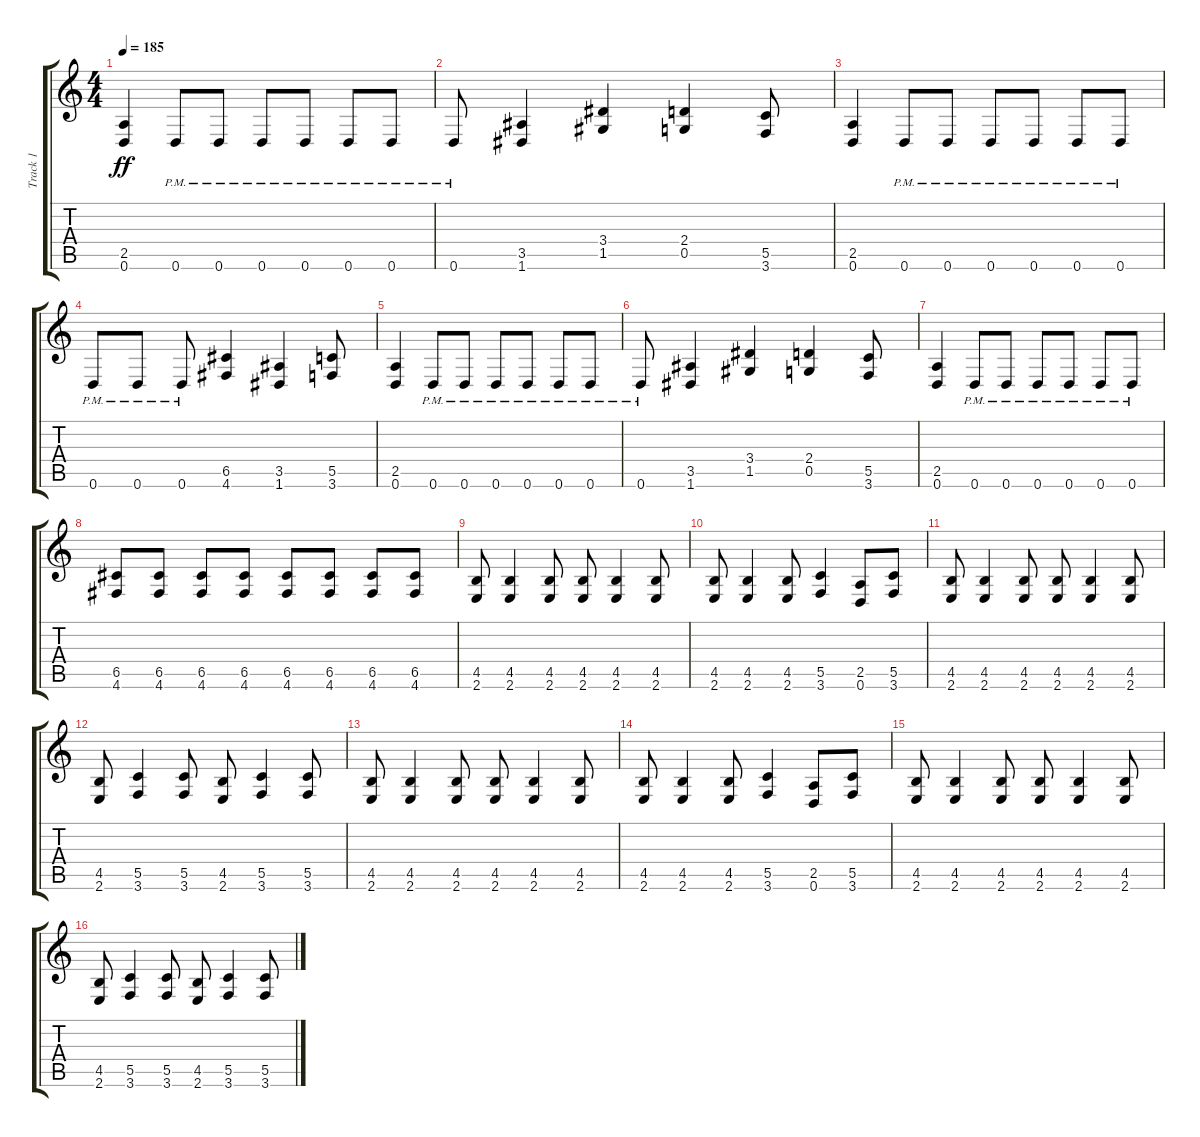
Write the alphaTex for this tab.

\track ("Track 1" "Track 1") {instrument distortionguitar}
\staff {score tabs}
\tuning (D4 A3 F3 C3 G2 D2) {hide}
\ts (4 4)
\tempo 185
\clef g2
\ks c
(2.5 0.6).4{dy ff} 0.6{pm}.8 0.6{pm}.8 0.6{pm}.8 0.6{pm}.8 0.6{pm}.8 0.6{pm}.8 |
0.6{pm}.8 (3.5 1.6).4 (3.4 1.5).4 (2.4 0.5).4 (5.5 3.6).8 |
(2.5 0.6).4 0.6{pm}.8 0.6{pm}.8 0.6{pm}.8 0.6{pm}.8 0.6{pm}.8 0.6{pm}.8 |
0.6{pm}.8 0.6{pm}.8 0.6{pm}.8 (6.5 4.6).4 (3.5 1.6).4 (5.5 3.6).8 |
(2.5 0.6).4 0.6{pm}.8 0.6{pm}.8 0.6{pm}.8 0.6{pm}.8 0.6{pm}.8 0.6{pm}.8 |
0.6{pm}.8 (3.5 1.6).4 (3.4 1.5).4 (2.4 0.5).4 (5.5 3.6).8 |
(2.5 0.6).4 0.6{pm}.8 0.6{pm}.8 0.6{pm}.8 0.6{pm}.8 0.6{pm}.8 0.6{pm}.8 |
(6.5 4.6).8 (6.5 4.6).8 (6.5 4.6).8 (6.5 4.6).8 (6.5 4.6).8 (6.5 4.6).8 (6.5 4.6).8 (6.5 4.6).8 |
(4.5 2.6).8 (4.5 2.6).4 (4.5 2.6).8 (4.5 2.6).8 (4.5 2.6).4 (4.5 2.6).8 |
(4.5 2.6).8 (4.5 2.6).4 (4.5 2.6).8 (5.5 3.6).4 (2.5 0.6).8 (5.5 3.6).8 |
(4.5 2.6).8 (4.5 2.6).4 (4.5 2.6).8 (4.5 2.6).8 (4.5 2.6).4 (4.5 2.6).8 |
(4.5 2.6).8 (5.5 3.6).4 (5.5 3.6).8 (4.5 2.6).8 (5.5 3.6).4 (5.5 3.6).8 |
(4.5 2.6).8 (4.5 2.6).4 (4.5 2.6).8 (4.5 2.6).8 (4.5 2.6).4 (4.5 2.6).8 |
(4.5 2.6).8 (4.5 2.6).4 (4.5 2.6).8 (5.5 3.6).4 (2.5 0.6).8 (5.5 3.6).8 |
(4.5 2.6).8 (4.5 2.6).4 (4.5 2.6).8 (4.5 2.6).8 (4.5 2.6).4 (4.5 2.6).8 |
(4.5 2.6).8 (5.5 3.6).4 (5.5 3.6).8 (4.5 2.6).8 (5.5 3.6).4 (5.5 3.6).8
